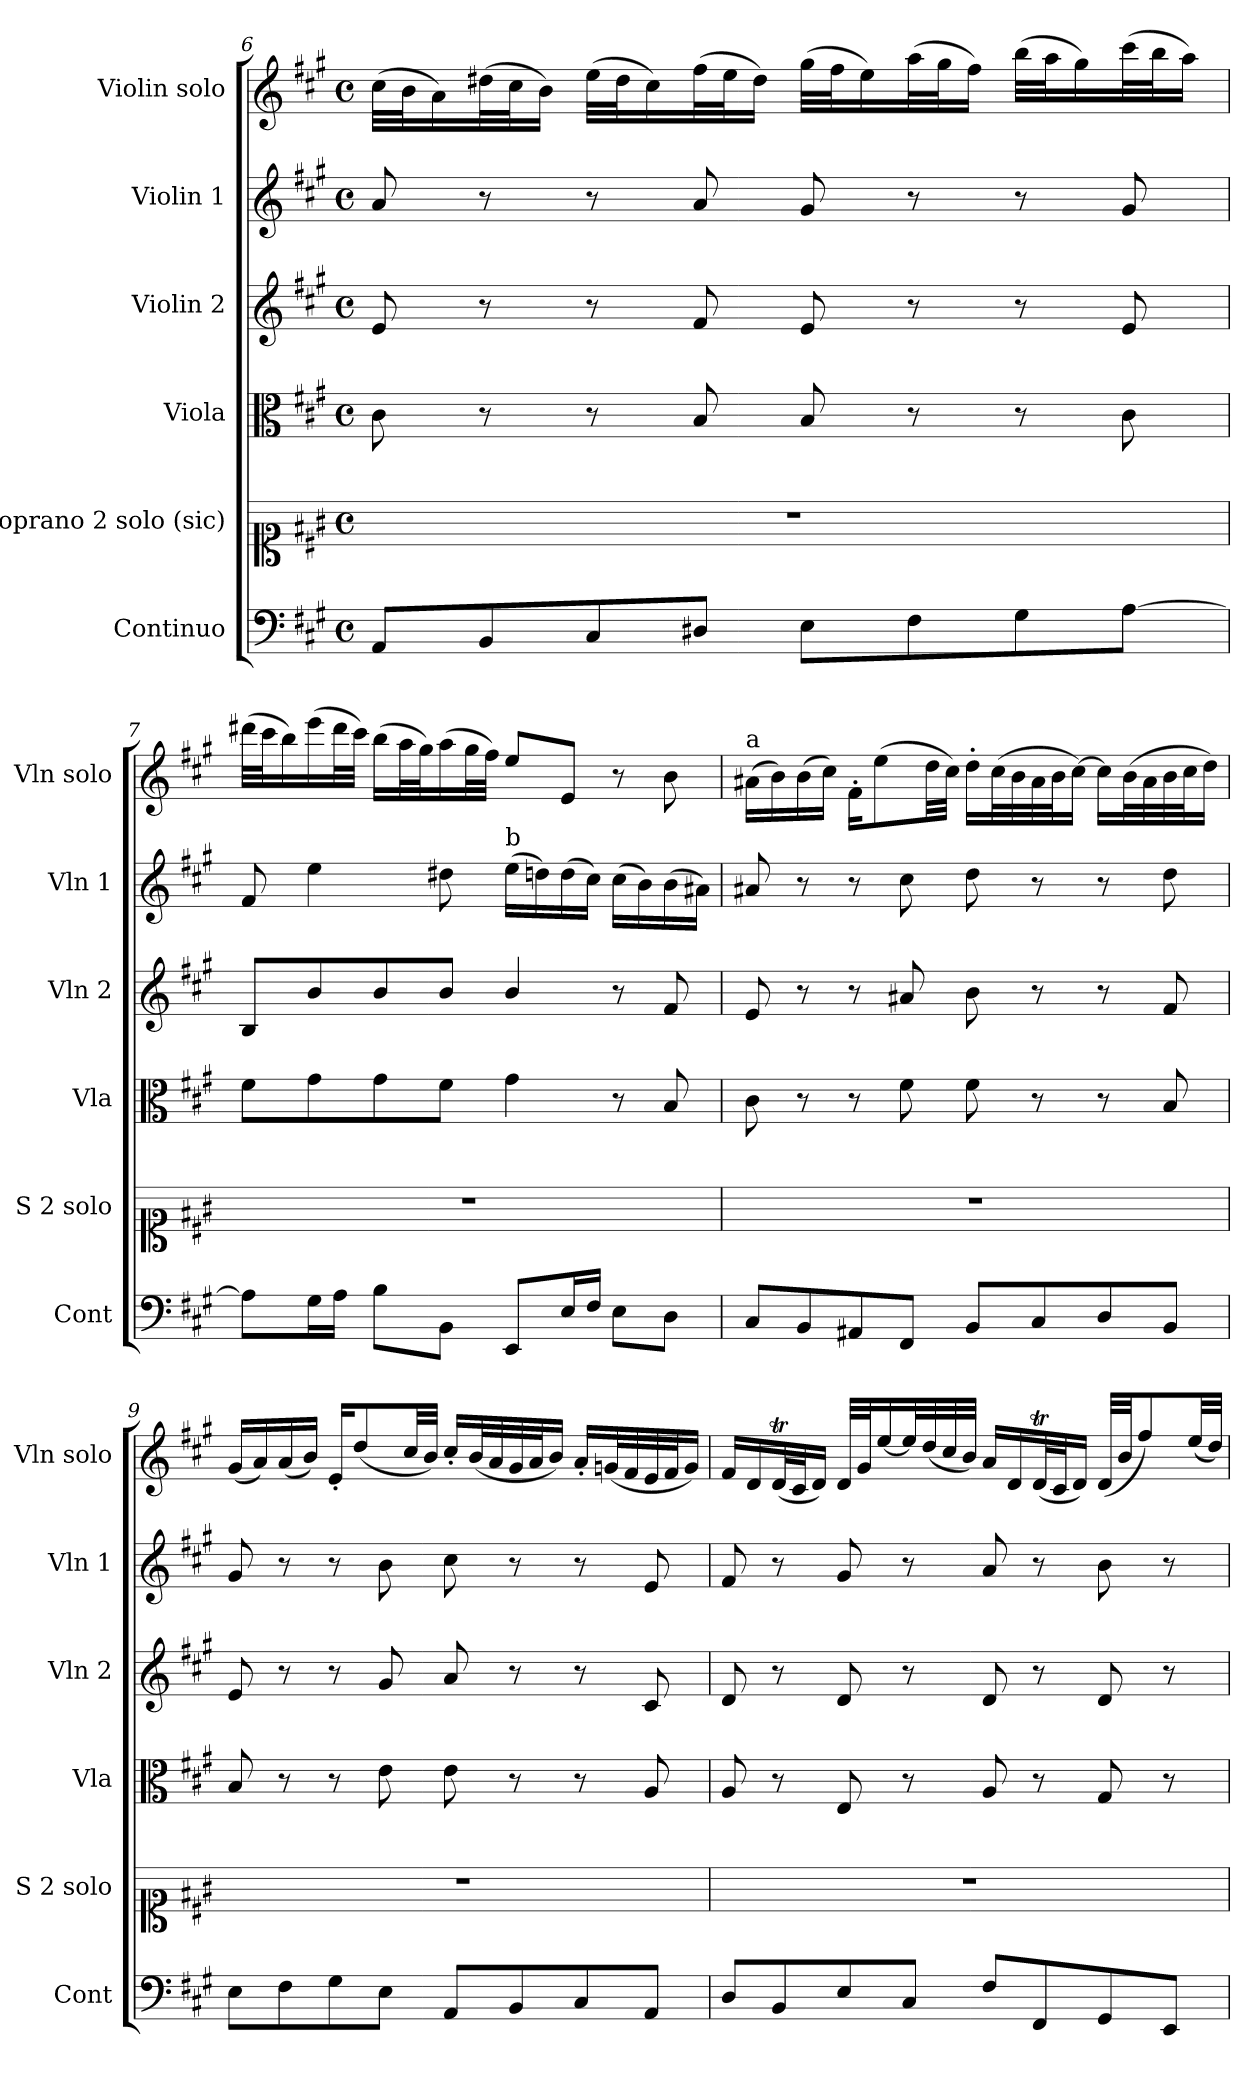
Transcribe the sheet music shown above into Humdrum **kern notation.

**kern	**kern	**kern	**kern	**kern	**kern
*part6	*part5	*part4	*part3	*part2	*part1
*staff6	*staff5	*staff4	*staff3	*staff2	*staff1
*I"Continuo	*I"Soprano 2 solo (sic)	*I"Viola	*I"Violin 2	*I"Violin 1	*I"Violin solo
*I'Cont	*I'S 2 solo	*I'Vla	*I'Vln 2	*I'Vln 1	*I'Vln solo
*clefF4	*clefC1	*clefC3	*clefG2	*clefG2	*clefG2
*k[f#c#g#]	*k[f#c#g#]	*k[f#c#g#]	*k[f#c#g#]	*k[f#c#g#]	*k[f#c#g#]
*M4/4	*M4/4	*M4/4	*M4/4	*M4/4	*M4/4
*met(c)	*met(c)	*met(c)	*met(c)	*met(c)	*met(c)
=6	=6	=6	=6	=6	=6
8AA/L	1r	8c#\	8e/	8a/	(32cc#\LLL
.	.	.	.	.	32b\J
.	.	.	.	.	16a\)
8BB/	.	8r	8r	8r	(32dd#X\L
.	.	.	.	.	32cc#\J
.	.	.	.	.	16b\JJ)
8C#/	.	8r	8r	8r	(32ee\LLL
.	.	.	.	.	32dd#\J
.	.	.	.	.	16cc#\)
8D#X/J	.	8B/	8f#/	8a/	(32ff#\L
.	.	.	.	.	32ee\J
.	.	.	.	.	16dd#\JJ)
8E\L	.	8B/	8e/	8g#/	(32gg#\LLL
.	.	.	.	.	32ff#\J
.	.	.	.	.	16ee\)
8F#\	.	8r	8r	8r	(32aa\L
.	.	.	.	.	32gg#\J
.	.	.	.	.	16ff#\JJ)
8G#\	.	8r	8r	8r	(32bb\LLL
.	.	.	.	.	32aa\J
.	.	.	.	.	16gg#\)
[8A\J	.	8c#\	8e/	8g#/	(32ccc#\L
.	.	.	.	.	32bb\J
.	.	.	.	.	16aa\JJ)
!!LO:LB:g=z
=7	=7	=7	=7	=7	=7
8A\L]	1r	8f#\L	8B/L	8f#/	(32ddd#X\LLL
.	.	.	.	.	32ccc#\J
.	.	.	.	.	16bb\)
16G#\L	.	8g#\	8b/	4ee\	(16eee\
16A\JJ	.	.	.	.	32ddd#\L
.	.	.	.	.	32ccc#\JJJ)
8B\L	.	8g#\	8b/	.	(16bb\LL
.	.	.	.	.	32aa\L
.	.	.	.	.	32gg#\J)
8BB\J	.	8f#\J	8b/J	8dd#X\	(16aa\
.	.	.	.	.	32gg#\L
.	.	.	.	.	32ff#\JJJ)
!	!	!	!	!LO:TX:a:t=b	!
8EE/L	.	4g#\	4b/	(16ee\LL	8ee/L
.	.	.	.	16ddn\)	.
16E/L	.	.	.	(16dd\	8e/J
16F#/JJ	.	.	.	16cc#\JJ)	.
8E\L	.	8r	8r	(16cc#\LL	8r
.	.	.	.	16b\)	.
8D\J	.	8B/	8f#/	(16b\	8b\
.	.	.	.	16a#X\JJ)	.
=8	=8	=8	=8	=8	=8
!	!	!	!	!	!LO:TX:a:t=a
8C#/L	1r	8c#\	8e/	8a#X/	(16a#X\LL
.	.	.	.	.	16b\)
8BB/	.	8r	8r	8r	(16b\
.	.	.	.	.	16cc#\JJ)
8AA#X/	.	8r	8r	8r	16f#'\KL
.	.	.	.	.	(8ee\
8FF#/J	.	8f#\	8a#X/	8cc#\	.
.	.	.	.	.	32dd\LL
.	.	.	.	.	32cc#\JJJ)
8BB/L	.	8f#\	8b\	8dd\	16dd'\LL
.	.	.	.	.	(32cc#\L
.	.	.	.	.	32b\
8C#/	.	8r	8r	8r	32a#\
.	.	.	.	.	32b\J
.	.	.	.	.	[16cc#\JJ)
8D/	.	8r	8r	8r	16cc#\LL]
.	.	.	.	.	(32b\L
.	.	.	.	.	32a#\
8BB/J	.	8B/	8f#/	8dd\	32b\
.	.	.	.	.	32cc#\J
.	.	.	.	.	16dd\JJ)
=9	=9	=9	=9	=9	=9
8E\L	1r	8B/	8e/	8g#/	(16g#/LL
.	.	.	.	.	16a/)
8F#\	.	8r	8r	8r	(16a/
.	.	.	.	.	16b/JJ)
8G#\	.	8r	8r	8r	16e'/KL
.	.	.	.	.	(8dd/
8E\J	.	8e\	8g#/	8b\	.
.	.	.	.	.	32cc#/LL
.	.	.	.	.	32b/JJJ)
8AA/L	.	8e\	8a/	8cc#\	16cc#'/LL
.	.	.	.	.	(32b/L
.	.	.	.	.	32a/
8BB/	.	8r	8r	8r	32g#/
.	.	.	.	.	32a/J
.	.	.	.	.	16b/JJ)
8C#/	.	8r	8r	8r	16a'/LL
.	.	.	.	.	(32gn/L
.	.	.	.	.	32f#/
8AA/J	.	8A/	8c#/	8e/	32e/
.	.	.	.	.	32f#/J
.	.	.	.	.	16g/JJ)
!!LO:PB:g=z
=10	=10	=10	=10	=10	=10
8D/L	1r	8A/	8d/	8f#/	16f#/LL
.	.	.	.	.	16d/
8BB/	.	8r	8r	8r	(32dT/L
.	.	.	.	.	32c#/J
.	.	.	.	.	16d/JJ)
8E/	.	8E/	8d/	8g#/	32d/LLL
.	.	.	.	.	32g#/J
.	.	.	.	.	[16ee/
8C#/J	.	8r	8r	8r	32ee/L]
.	.	.	.	.	(32dd/
.	.	.	.	.	32cc#/
.	.	.	.	.	32b/JJJ)
8F#/L	.	8A/	8d/	8a/	16a/LL
.	.	.	.	.	16d/
8FF#/	.	8r	8r	8r	(32dT/L
.	.	.	.	.	32c#/J
.	.	.	.	.	16d/JJ)
8GG#/	.	8G#/	8d/	8b\	(32d/LLL
.	.	.	.	.	32b/JJ
.	.	.	.	.	8ff#/)
8EE/J	.	8r	8r	8r	.
.	.	.	.	.	(32ee/LL
.	.	.	.	.	32dd/JJJ)
=	=	=	=	=	=
*-	*-	*-	*-	*-	*-
